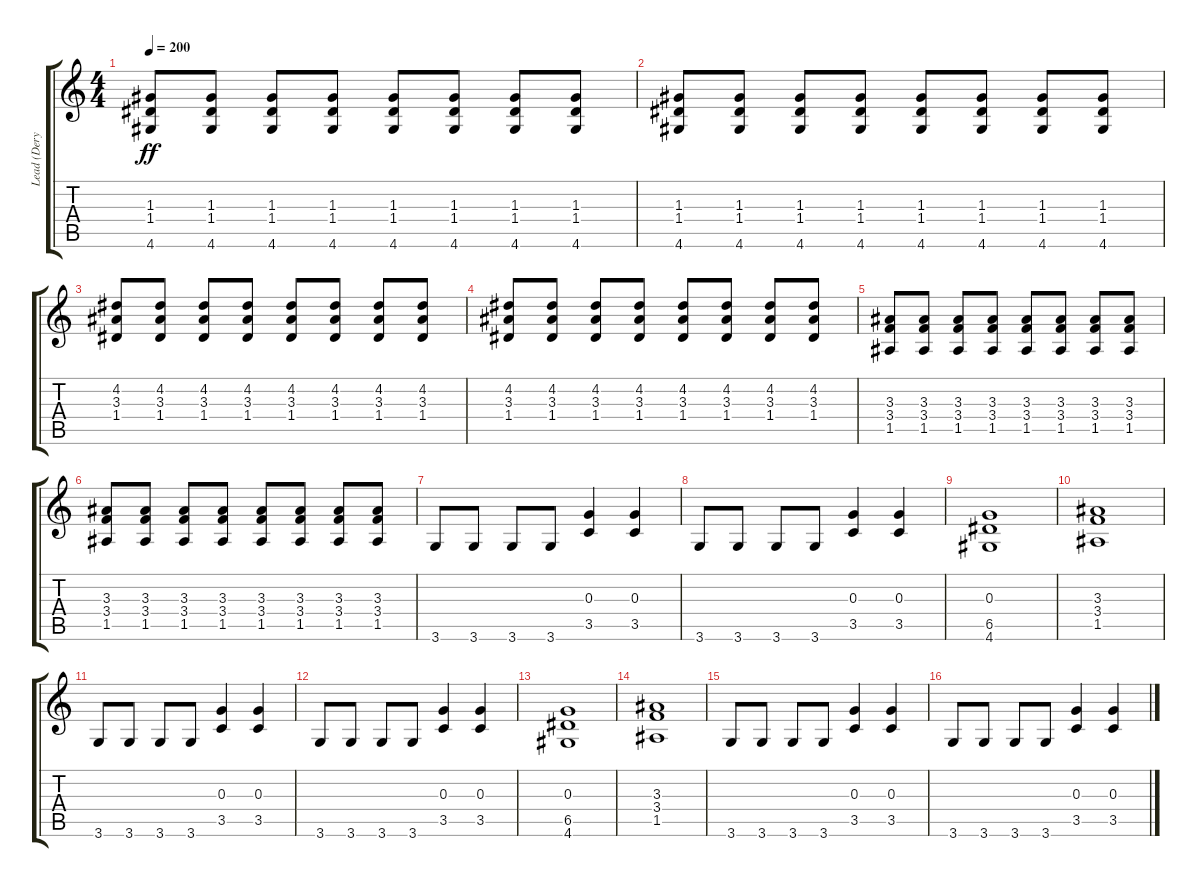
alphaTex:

\track ("Lead (Deryck)" "Lead (Dery") {instrument distortionguitar}
\staff {score tabs}
\tuning (E4 B3 G3 D3 A2 E2) {hide}
\ts (4 4)
\tempo 200
\clef g2
\ks c
(1.3 1.4 4.6).8{dy ff} (1.3 1.4 4.6).8 (1.3 1.4 4.6).8 (1.3 1.4 4.6).8 (1.3 1.4 4.6).8 (1.3 1.4 4.6).8 (1.3 1.4 4.6).8 (1.3 1.4 4.6).8 |
(1.3 1.4 4.6).8 (1.3 1.4 4.6).8 (1.3 1.4 4.6).8 (1.3 1.4 4.6).8 (1.3 1.4 4.6).8 (1.3 1.4 4.6).8 (1.3 1.4 4.6).8 (1.3 1.4 4.6).8 |
(4.2 3.3 1.4).8 (4.2 3.3 1.4).8 (4.2 3.3 1.4).8 (4.2 3.3 1.4).8 (4.2 3.3 1.4).8 (4.2 3.3 1.4).8 (4.2 3.3 1.4).8 (4.2 3.3 1.4).8 |
(4.2 3.3 1.4).8 (4.2 3.3 1.4).8 (4.2 3.3 1.4).8 (4.2 3.3 1.4).8 (4.2 3.3 1.4).8 (4.2 3.3 1.4).8 (4.2 3.3 1.4).8 (4.2 3.3 1.4).8 |
(3.3 3.4 1.5).8 (3.3 3.4 1.5).8 (3.3 3.4 1.5).8 (3.3 3.4 1.5).8 (3.3 3.4 1.5).8 (3.3 3.4 1.5).8 (3.3 3.4 1.5).8 (3.3 3.4 1.5).8 |
(3.3 3.4 1.5).8 (3.3 3.4 1.5).8 (3.3 3.4 1.5).8 (3.3 3.4 1.5).8 (3.3 3.4 1.5).8 (3.3 3.4 1.5).8 (3.3 3.4 1.5).8 (3.3 3.4 1.5).8 |
3.6.8 3.6.8 3.6.8 3.6.8 (0.3 3.5).4 (0.3 3.5).4 |
3.6.8 3.6.8 3.6.8 3.6.8 (0.3 3.5).4 (0.3 3.5).4 |
(0.3 6.5 4.6).1 |
(3.3 3.4 1.5).1 |
3.6.8 3.6.8 3.6.8 3.6.8 (0.3 3.5).4 (0.3 3.5).4 |
3.6.8 3.6.8 3.6.8 3.6.8 (0.3 3.5).4 (0.3 3.5).4 |
(0.3 6.5 4.6).1 |
(3.3 3.4 1.5).1 |
3.6.8 3.6.8 3.6.8 3.6.8 (0.3 3.5).4 (0.3 3.5).4 |
3.6.8 3.6.8 3.6.8 3.6.8 (0.3 3.5).4 (0.3 3.5).4
